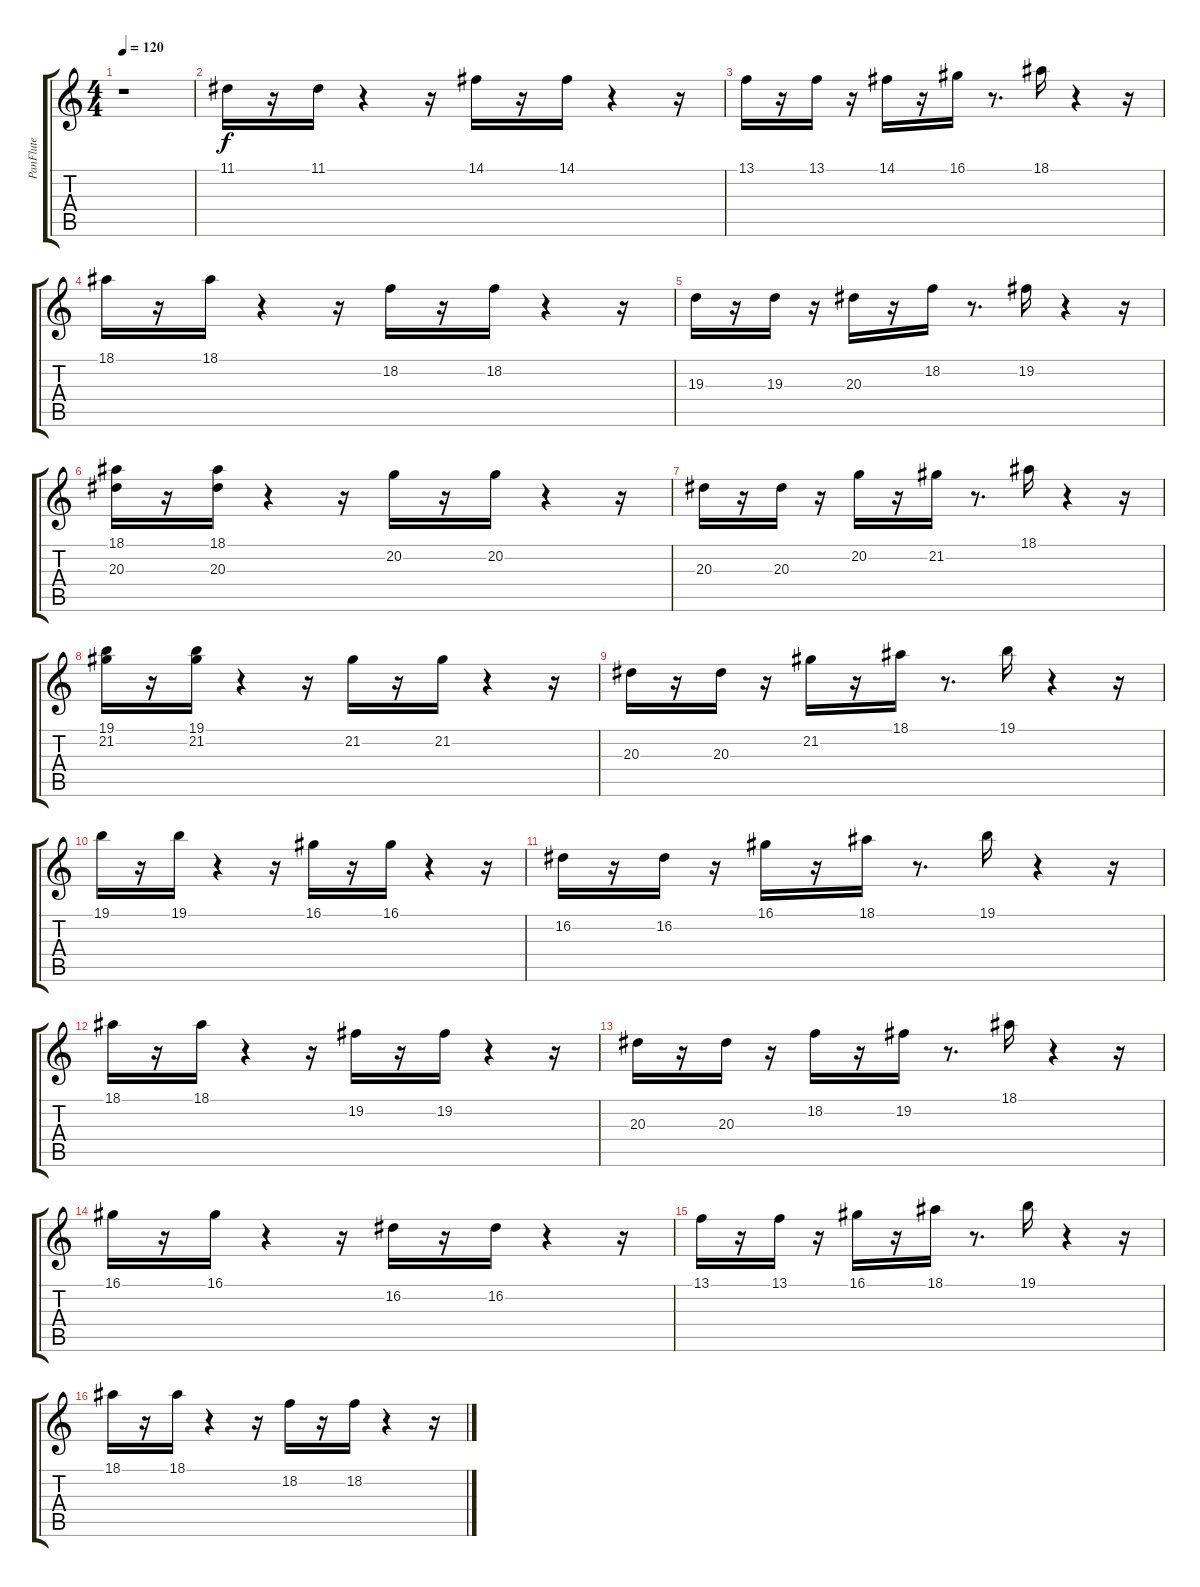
\track ("PanFlute" "PanFlute") {instrument panflute}
\staff {score tabs}
\tuning (E4 B3 G3 D3 A2 E2) {hide}
\ts (4 4)
\tempo 120
\clef g2
\ks c
r.1{dy f} |
11.1.16 r.16 11.1.16 r.4 r.16 14.1.16 r.16 14.1.16 r.4 r.16 |
13.1.16 r.16 13.1.16 r.16 14.1.16 r.16 16.1.16 r.8{d} 18.1.16 r.4 r.16 |
18.1.16 r.16 18.1.16 r.4 r.16 18.2.16 r.16 18.2.16 r.4 r.16 |
19.3.16 r.16 19.3.16 r.16 20.3.16 r.16 18.2.16 r.8{d} 19.2.16 r.4 r.16 |
(18.1 20.3).16 r.16 (18.1 20.3).16 r.4 r.16 20.2.16 r.16 20.2.16 r.4 r.16 |
20.3.16 r.16 20.3.16 r.16 20.2.16 r.16 21.2.16 r.8{d} 18.1.16 r.4 r.16 |
(19.1 21.2).16 r.16 (19.1 21.2).16 r.4 r.16 21.2.16 r.16 21.2.16 r.4 r.16 |
20.3.16 r.16 20.3.16 r.16 21.2.16 r.16 18.1.16 r.8{d} 19.1.16 r.4 r.16 |
19.1.16 r.16 19.1.16 r.4 r.16 16.1.16 r.16 16.1.16 r.4 r.16 |
16.2.16 r.16 16.2.16 r.16 16.1.16 r.16 18.1.16 r.8{d} 19.1.16 r.4 r.16 |
18.1.16 r.16 18.1.16 r.4 r.16 19.2.16 r.16 19.2.16 r.4 r.16 |
20.3.16 r.16 20.3.16 r.16 18.2.16 r.16 19.2.16 r.8{d} 18.1.16 r.4 r.16 |
16.1.16 r.16 16.1.16 r.4 r.16 16.2.16 r.16 16.2.16 r.4 r.16 |
13.1.16 r.16 13.1.16 r.16 16.1.16 r.16 18.1.16 r.8{d} 19.1.16 r.4 r.16 |
18.1.16 r.16 18.1.16 r.4 r.16 18.2.16 r.16 18.2.16 r.4 r.16
